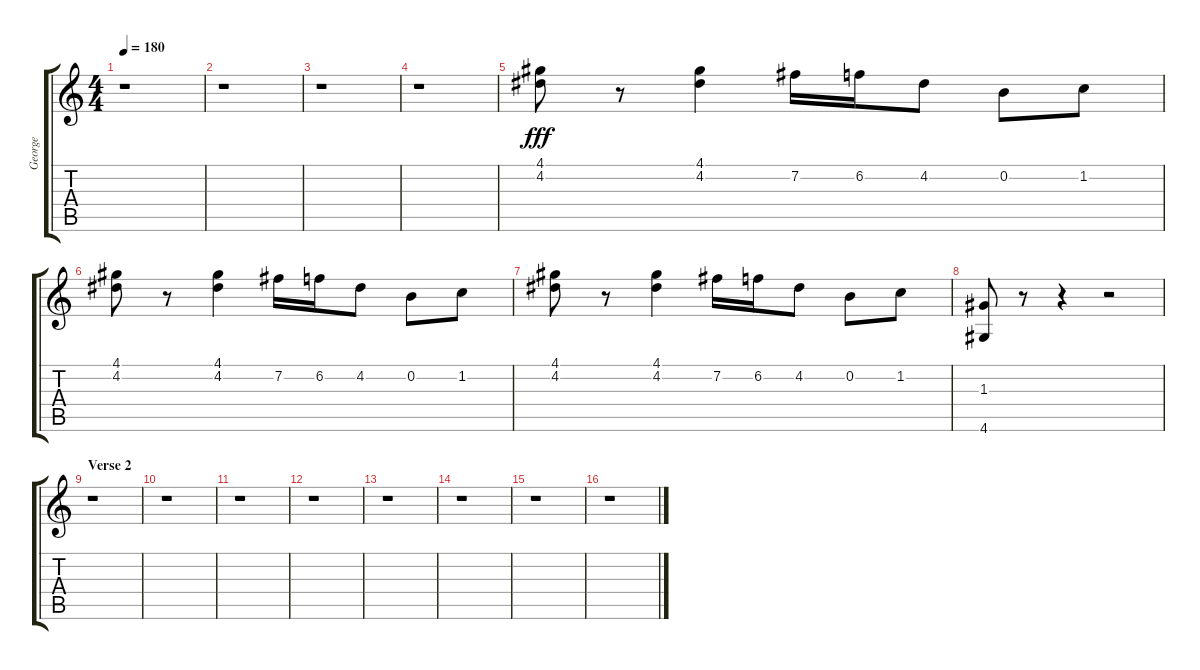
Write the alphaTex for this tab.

\track ("George" "George") {instrument overdrivenguitar}
\staff {score tabs}
\tuning (E4 B3 G3 D3 A2 E2) {hide}
\ts (4 4)
\tempo 180
\clef g2
\ks c
r.1{dy fff} |
r.1 |
r.1 |
r.1 |
(4.1 4.2).8 r.8 (4.1 4.2).4 7.2.16 6.2.16 4.2.8 0.2.8 1.2.8 |
(4.1 4.2).8 r.8 (4.1 4.2).4 7.2.16 6.2.16 4.2.8 0.2.8 1.2.8 |
(4.1 4.2).8 r.8 (4.1 4.2).4 7.2.16 6.2.16 4.2.8 0.2.8 1.2.8 |
(1.3 4.6).8 r.8 r.4 r.2 |
\section ("" "Verse 2")
r.1 |
r.1 |
r.1 |
r.1 |
r.1 |
r.1 |
r.1 |
r.1
